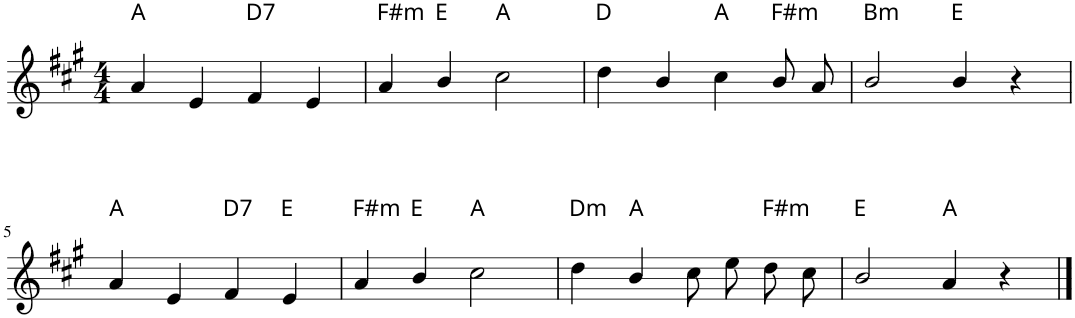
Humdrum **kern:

**kern
*part1
*staff1
*I"P1
*clefG2
*k[f#c#g#]
*A:
*M4/4
=1
!LO:TX:a:t=A
4a/
4e/
!LO:TX:a:t=D7
4f#/
4e/
=2
!LO:TX:a:t=F#m
4a/
!LO:TX:a:t=E
4b/
!LO:TX:a:t=A
2cc#\
=3
!LO:TX:a:t=D
4dd\
4b/
!LO:TX:a:t=A
4cc#\
!LO:TX:a:t=F#m
8b/L
8a/J
=4
!LO:TX:a:t=Bm
2b/
!LO:TX:a:t=E
4b/
4r
!!LO:LB:g=z
=5
!LO:TX:a:t=A
4a/
4e/
!LO:TX:a:t=D7
4f#/
!LO:TX:a:t=E
4e/
=6
!LO:TX:a:t=F#m
4a/
!LO:TX:a:t=E
4b/
!LO:TX:a:t=A
2cc#\
=7
!LO:TX:a:t=Dm
4dd\
!LO:TX:a:t=A
4b/
8cc#\L
8ee\J
!LO:TX:a:t=F#m
8dd\L
8cc#\J
=8
!LO:TX:a:t=E
2b/
!LO:TX:a:t=A
4a/
4r
==
*-
